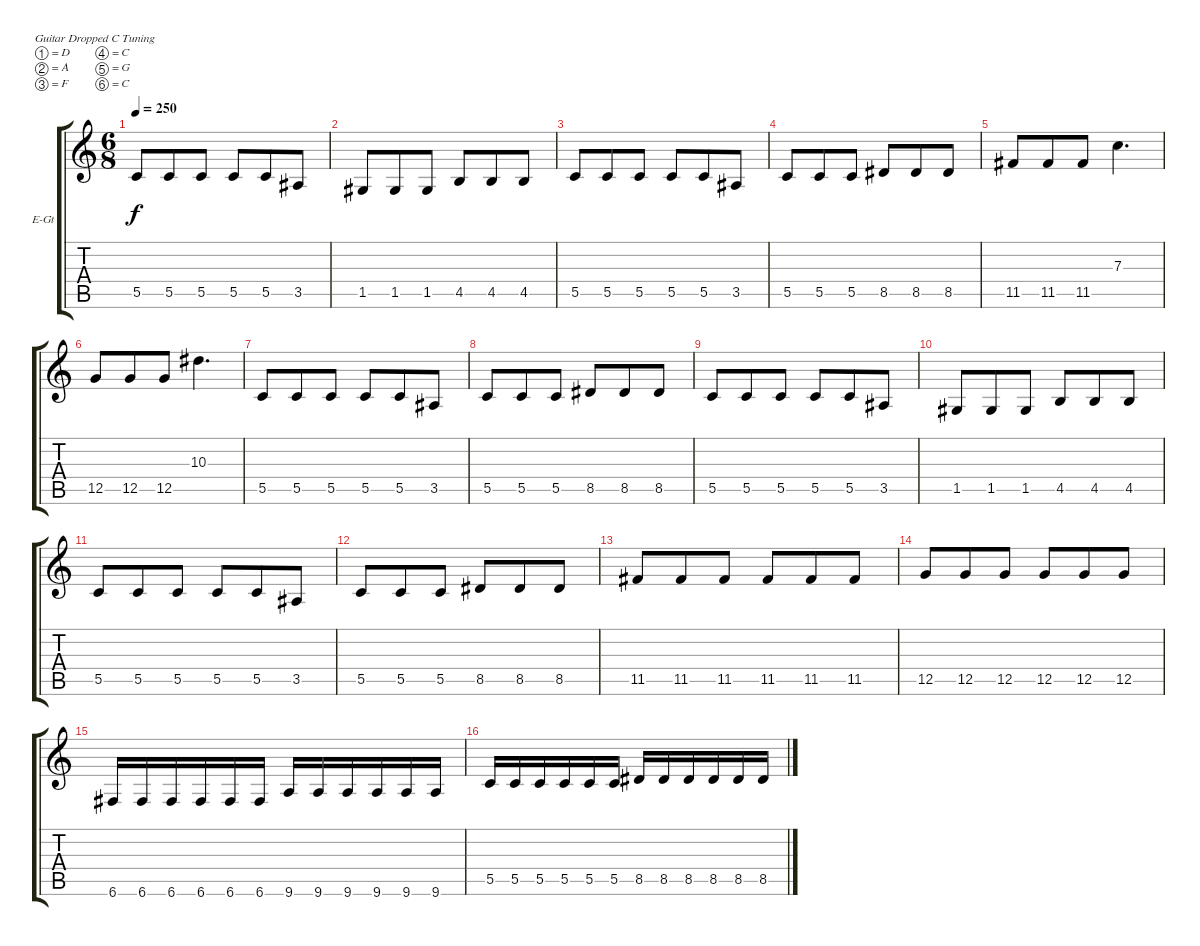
\defaultSystemsLayout 4
\bracketExtendMode groupsimilarinstruments
\firstSystemTrackNameOrientation horizontal
\otherSystemsTrackNameOrientation horizontal
\track ("Arde Ostowari" "E-Gt") {instrument distortionguitar}
\staff {score tabs}
\tuning (D4 A3 F3 C3 G2 C2)
\ts (6 8)
\tempo 250
\clef g2
\ks c
5.5.8{dy f} 5.5.8 5.5.8 5.5.8 5.5.8 3.5.8 |
1.5.8 1.5.8 1.5.8 4.5.8 4.5.8 4.5.8 |
5.5.8 5.5.8 5.5.8 5.5.8 5.5.8 3.5.8 |
5.5.8 5.5.8 5.5.8 8.5.8 8.5.8 8.5.8 |
11.5.8 11.5.8 11.5.8 7.3.4{d} |
12.5.8 12.5.8 12.5.8 10.3.4{d} |
5.5.8 5.5.8 5.5.8 5.5.8 5.5.8 3.5.8 |
5.5.8 5.5.8 5.5.8 8.5.8 8.5.8 8.5.8 |
5.5.8 5.5.8 5.5.8 5.5.8 5.5.8 3.5.8 |
1.5.8 1.5.8 1.5.8 4.5.8 4.5.8 4.5.8 |
5.5.8 5.5.8 5.5.8 5.5.8 5.5.8 3.5.8 |
5.5.8 5.5.8 5.5.8 8.5.8 8.5.8 8.5.8 |
11.5.8 11.5.8 11.5.8 11.5.8 11.5.8 11.5.8 |
12.5.8 12.5.8 12.5.8 12.5.8 12.5.8 12.5.8 |
6.6.16 6.6.16 6.6.16 6.6.16 6.6.16 6.6.16 9.6.16 9.6.16 9.6.16 9.6.16 9.6.16 9.6.16 |
5.5.16 5.5.16 5.5.16 5.5.16 5.5.16 5.5.16 8.5.16 8.5.16 8.5.16 8.5.16 8.5.16 8.5.16
